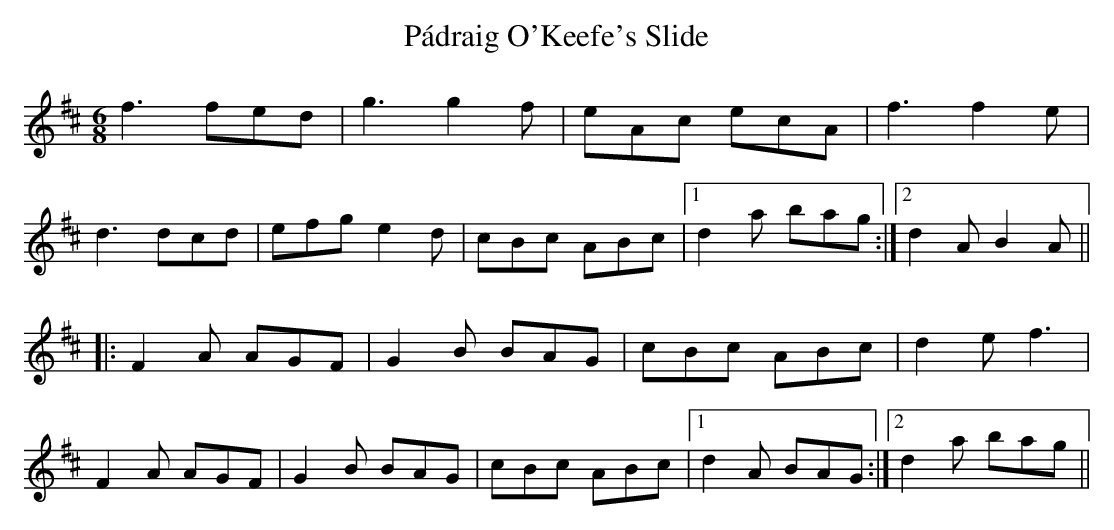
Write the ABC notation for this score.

X:1
T:Pádraig O'Keefe's Slide
M:6/8
K:D
f3 fed|g3 g2f|eAc ecA|f3 f2e|
d3 dcd|efg e2d|cBc ABc|1 d2a bag:|2 d2A B2A||
|:F2A AGF|G2B BAG|cBc ABc|d2e f3|
F2A AGF|G2B BAG|cBc ABc|1 d2A BAG:|2 d2a bag||
